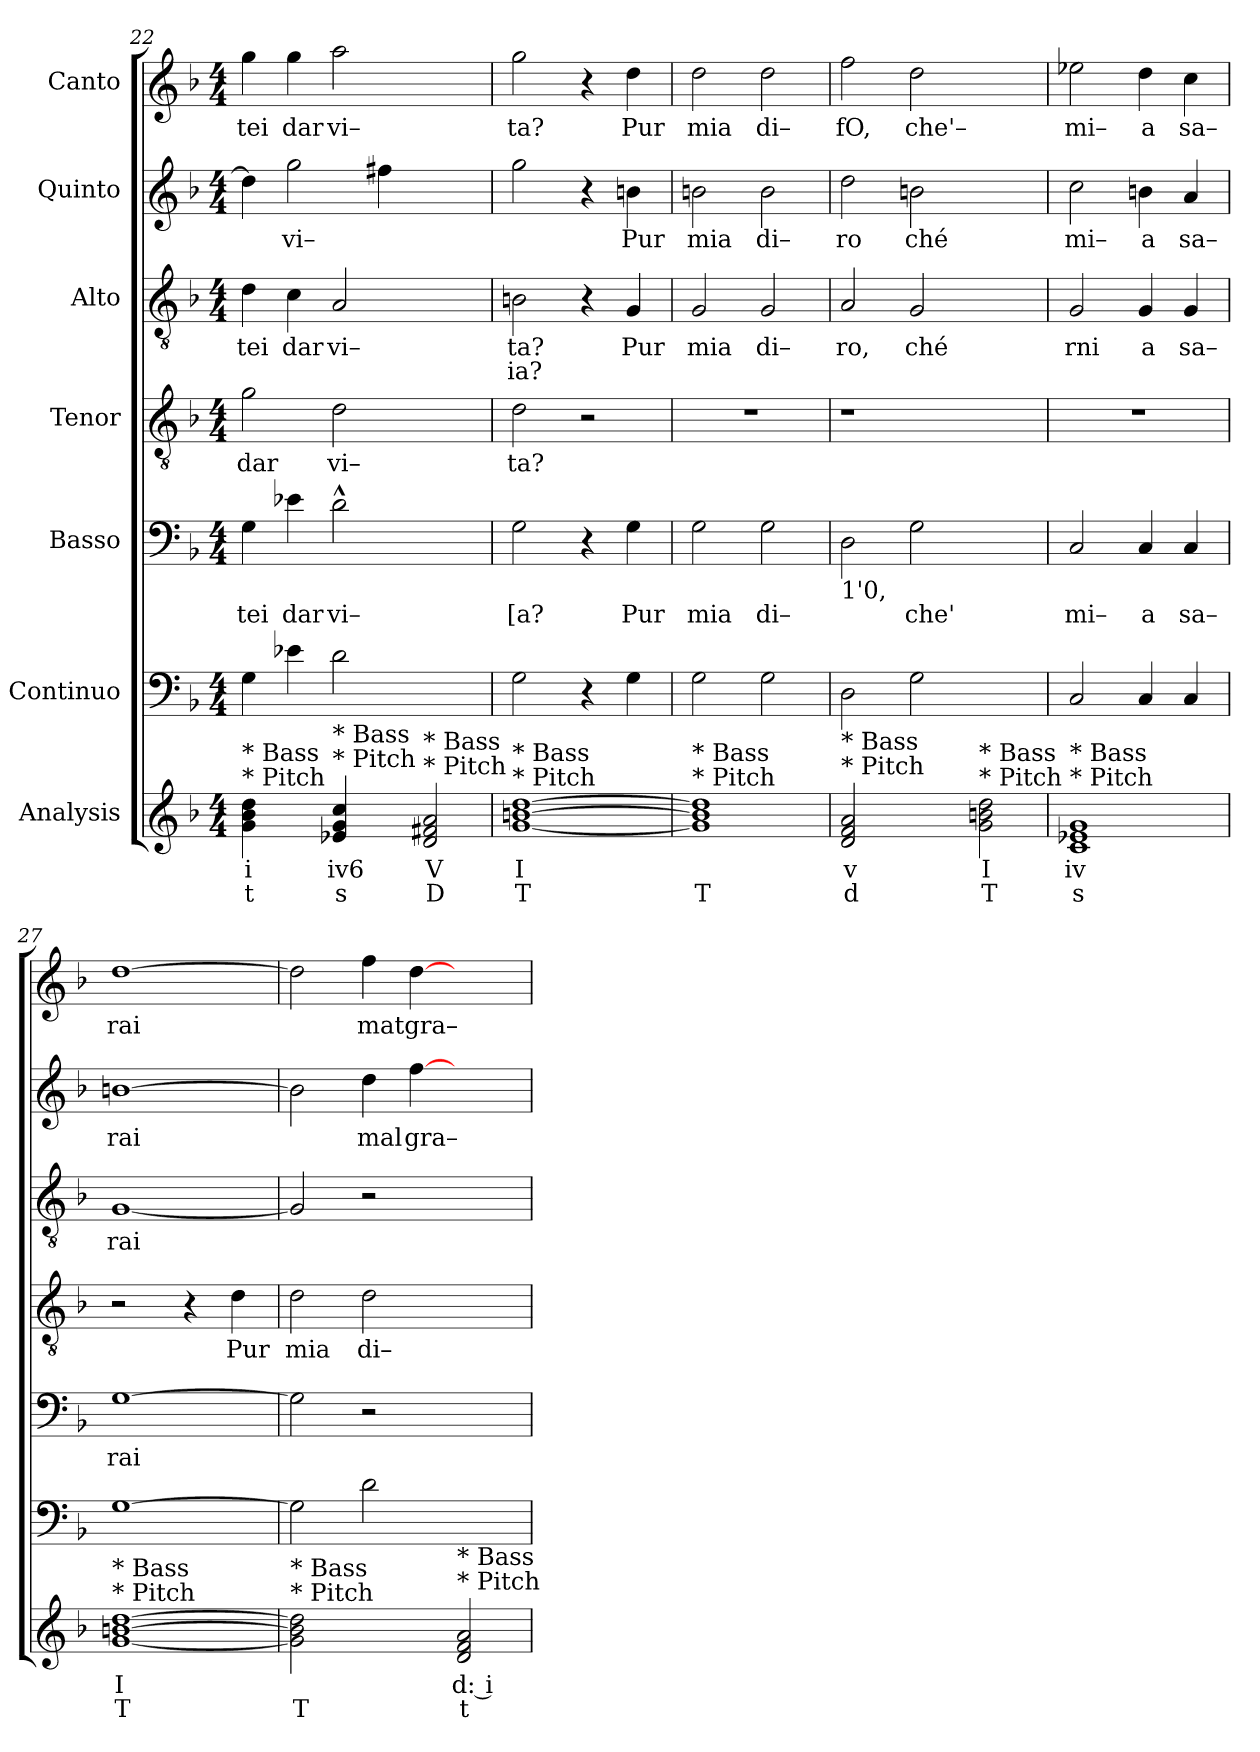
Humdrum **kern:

**kern	**text	**text	**kern	**kern	**text	**kern	**text	**kern	**text	**text	**kern	**text	**kern	**text
*part7	*part7	*part7	*part6	*part5	*part5	*part4	*part4	*part3	*part3	*part3	*part2	*part2	*part1	*part1
*staff7	*staff7	*staff7	*staff6	*staff5	*staff5	*staff4	*staff4	*staff3	*staff3	*staff3	*staff2	*staff2	*staff1	*staff1
*I"Analysis	*	*	*I"Continuo	*I"Basso	*	*I"Tenor	*	*I"Alto	*	*	*I"Quinto	*	*I"Canto	*
*	*	*	*clefF4	*clefF4	*	*clefGv2	*	*clefGv2	*	*	*clefG2	*	*clefG2	*
*k[b-]	*	*	*k[b-]	*k[b-]	*	*k[b-]	*	*k[b-]	*	*	*k[b-]	*	*k[b-]	*
*	*	*	*F:	*F:	*	*F:	*	*F:	*	*	*F:	*	*F:	*
*M4/4	*	*	*M4/4	*M4/4	*	*M4/4	*	*M4/4	*	*	*M4/4	*	*M4/4	*
=22	=22	=22	=22	=22	=22	=22	=22	=22	=22	=22	=22	=22	=22	=22
!	!	!	!	!	!LO:LY:b	!	!	!	!	!	!	!	!	!
!	!	!	!	!	!	!	!LO:LY:b	!	!	!	!	!	!	!
!	!	!	!	!	!	!	!	!	!LO:LY:b	!	!	!	!	!
!LO:TX:a:t=* Pitch	!	!	!	!	!	!	!	!	!	!	!	!	!	!
!LO:TX:a:t=* Bass	!	!	!	!	!	!	!	!	!	!	!	!	!	!
!	!	!	!	!	!	!	!	!	!	!	!	!	!	!LO:LY:b
4g 4b- 4dd	i	t	4G\	4G\	tei	2g\	dar	4d\	tei	.	4dd\]	.	4gg\	tei
!	!	!	!	!	!LO:LY:b	!	!	!	!	!	!	!	!	!
!	!	!	!	!	!	!	!	!	!LO:LY:b	!	!	!	!	!
!	!	!	!	!	!	!	!	!	!	!	!	!LO:LY:b	!	!
!	!	!	!	!	!	!	!	!	!	!	!	!	!	!LO:LY:b
4ryy	.	.	4e-X\	4e-X\	dar	.	.	4c\	dar	.	2gg\	vi–	4gg\	dar
!	!	!	!	!	!LO:LY:b	!	!	!	!	!	!	!	!	!
!	!	!	!	!	!	!	!LO:LY:b	!	!	!	!	!	!	!
!	!	!	!	!	!	!	!	!	!LO:LY:b	!	!	!	!	!
!LO:TX:a:t=* Pitch	!	!	!	!	!	!	!	!	!	!	!	!	!	!
!LO:TX:a:t=* Bass	!	!	!	!	!	!	!	!	!	!	!	!	!	!
!	!	!	!	!	!	!	!	!	!	!	!	!	!	!LO:LY:b
4e-X 4g 4cc	iv6	s	2d\	2d^^\	vi–	2d\	vi–	2A/	vi–	.	.	.	2aa\	vi–
4ryy	.	.	.	.	.	.	.	.	.	.	4ff#X\	.	.	.
!LO:TX:a:t=* Pitch	!	!	!	!	!	!	!	!	!	!	!	!	!	!
!LO:TX:a:t=* Bass	!	!	!	!	!	!	!	!	!	!	!	!	!	!
2d 2f#X 2a	V	D	2ryy	2ryy	.	2ryy	.	2ryy	.	.	2ryy	.	2ryy	.
=23	=23	=23	=23	=23	=23	=23	=23	=23	=23	=23	=23	=23	=23	=23
!	!	!	!	!	!LO:LY:b	!	!	!	!	!	!	!	!	!
!	!	!	!	!	!	!	!LO:LY:b	!	!	!	!	!	!	!
!	!	!	!	!	!	!	!	!	!LO:LY:b	!LO:LY:b	!	!	!	!
!LO:TX:a:t=* Pitch	!	!	!	!	!	!	!	!	!	!	!	!	!	!
!LO:TX:a:t=* Bass	!	!	!	!	!	!	!	!	!	!	!	!	!	!
!	!	!	!	!	!	!	!	!	!	!	!	!	!	!LO:LY:b
[1g [1bn [1dd	I	T	2G\	2G\	[a?	2d\	ta?	2Bn\	ta?	ia?	2gg\	.	2gg\	ta?
.	.	.	4r	4r	.	2r	.	4r	.	.	4r	.	4r	.
!	!	!	!	!	!LO:LY:b	!	!	!	!	!	!	!	!	!
!	!	!	!	!	!	!	!	!	!LO:LY:b	!	!	!	!	!
!	!	!	!	!	!	!	!	!	!	!	!	!LO:LY:b	!	!
!	!	!	!	!	!	!	!	!	!	!	!	!	!	!LO:LY:b
.	.	.	4G\	4G\	Pur	.	.	4G/	Pur	.	4bn\	Pur	4dd\	Pur
=24	=24	=24	=24	=24	=24	=24	=24	=24	=24	=24	=24	=24	=24	=24
!	!	!	!	!	!LO:LY:b	!	!	!	!	!	!	!	!	!
!	!	!	!	!	!	!	!	!	!LO:LY:b	!	!	!	!	!
!	!	!	!	!	!	!	!	!	!	!	!	!LO:LY:b	!	!
!LO:TX:a:t=* Pitch	!	!	!	!	!	!	!	!	!	!	!	!	!	!
!LO:TX:a:t=* Bass	!	!	!	!	!	!	!	!	!	!	!	!	!	!
!	!	!	!	!	!	!	!	!	!	!	!	!	!	!LO:LY:b
1g] 1b] 1dd]	.	T	2G\	2G\	mia	1r	.	2G/	mia	.	2bn\	mia	2dd\	mia
!	!	!	!	!	!LO:LY:b	!	!	!	!	!	!	!	!	!
!	!	!	!	!	!	!	!	!	!LO:LY:b	!	!	!	!	!
!	!	!	!	!	!	!	!	!	!	!	!	!LO:LY:b	!	!
!	!	!	!	!	!	!	!	!	!	!	!	!	!	!LO:LY:b
.	.	.	2G\	2G\	di–	.	.	2G/	di–	.	2b\	di–	2dd\	di–
=25	=25	=25	=25	=25	=25	=25	=25	=25	=25	=25	=25	=25	=25	=25
!	!	!	!	!	!	!	!	!	!LO:LY:b	!	!	!	!	!
!	!	!	!	!	!	!	!	!	!	!	!	!LO:LY:b	!	!
!	!	!	!	!LO:TX:b:t=1'0,	!	!	!	!	!	!	!	!	!	!
!LO:TX:a:t=* Pitch	!	!	!	!	!	!	!	!	!	!	!	!	!	!
!LO:TX:a:t=* Bass	!	!	!	!	!	!	!	!	!	!	!	!	!	!
!	!	!	!	!	!	!	!	!	!	!	!	!	!	!LO:LY:b
2d 2f 2a	v	d	2D\	2D\	.	1r	.	2A/	ro,	.	2dd\	ro	2ff\	fO,
!	!	!	!	!	!LO:LY:b	!	!	!	!	!	!	!	!	!
!	!	!	!	!	!	!	!	!	!LO:LY:b	!	!	!	!	!
!	!	!	!	!	!	!	!	!	!	!	!	!LO:LY:b	!	!
!	!	!	!	!	!	!	!	!	!	!	!	!	!	!LO:LY:b
2ryy	.	.	2G\	2G\	che'	.	.	2G/	ché	.	2bn\	ché	2dd\	che'–
!LO:TX:a:t=* Pitch	!	!	!	!	!	!	!	!	!	!	!	!	!	!
!LO:TX:a:t=* Bass	!	!	!	!	!	!	!	!	!	!	!	!	!	!
2g 2bn 2dd	I	T	2ryy	2ryy	.	2ryy	.	2ryy	.	.	2ryy	.	2ryy	.
=26	=26	=26	=26	=26	=26	=26	=26	=26	=26	=26	=26	=26	=26	=26
!	!	!	!	!	!LO:LY:b	!	!	!	!	!	!	!	!	!
!	!	!	!	!	!	!	!	!	!LO:LY:b	!	!	!	!	!
!	!	!	!	!	!	!	!	!	!	!	!	!LO:LY:b	!	!
!LO:TX:a:t=* Pitch	!	!	!	!	!	!	!	!	!	!	!	!	!	!
!LO:TX:a:t=* Bass	!	!	!	!	!	!	!	!	!	!	!	!	!	!
!	!	!	!	!	!	!	!	!	!	!	!	!	!	!LO:LY:b
1c 1e-X 1g	iv	s	2C/	2C/	mi–	1r	.	2G/	rni	.	2cc\	mi–	2ee-X\	mi–
!	!	!	!	!	!LO:LY:b	!	!	!	!	!	!	!	!	!
!	!	!	!	!	!	!	!	!	!LO:LY:b	!	!	!	!	!
!	!	!	!	!	!	!	!	!	!	!	!	!LO:LY:b	!	!
!	!	!	!	!	!	!	!	!	!	!	!	!	!	!LO:LY:b
.	.	.	4C/	4C/	a	.	.	4G/	a	.	4bn\	a	4dd\	a
!	!	!	!	!	!LO:LY:b	!	!	!	!	!	!	!	!	!
!	!	!	!	!	!	!	!	!	!LO:LY:b	!	!	!	!	!
!	!	!	!	!	!	!	!	!	!	!	!	!LO:LY:b	!	!
!	!	!	!	!	!	!	!	!	!	!	!	!	!	!LO:LY:b
.	.	.	4C/	4C/	sa–	.	.	4G/	sa–	.	4a/	sa–	4cc\	sa–
=27	=27	=27	=27	=27	=27	=27	=27	=27	=27	=27	=27	=27	=27	=27
!	!	!	!	!	!LO:LY:b	!	!	!	!	!	!	!	!	!
!	!	!	!	!	!	!	!	!	!LO:LY:b	!	!	!	!	!
!	!	!	!	!	!	!	!	!	!	!	!	!LO:LY:b	!	!
!LO:TX:a:t=* Pitch	!	!	!	!	!	!	!	!	!	!	!	!	!	!
!LO:TX:a:t=* Bass	!	!	!	!	!	!	!	!	!	!	!	!	!	!
!	!	!	!	!	!	!	!	!	!	!	!	!	!	!LO:LY:b
[1g [1bn [1dd	I	T	[1G	[1G	rai	2r	.	[1G	rai	.	[1bn	rai	[1dd	rai
.	.	.	.	.	.	4r	.	.	.	.	.	.	.	.
!	!	!	!	!	!	!	!LO:LY:b	!	!	!	!	!	!	!
.	.	.	.	.	.	4d\	Pur	.	.	.	.	.	.	.
=28	=28	=28	=28	=28	=28	=28	=28	=28	=28	=28	=28	=28	=28	=28
!LO:TX:a:t=* Pitch	!	!	!	!	!	!	!	!	!	!	!	!	!	!
!LO:TX:a:t=* Bass	!	!	!	!	!	!	!	!	!	!	!	!	!	!
!	!	!	!	!	!	!	!LO:LY:b	!	!	!	!	!	!	!
2g] 2b] 2dd]	.	T	2G\]	2G\]	.	2d\	mia	2G/]	.	.	2b\]	.	2dd\]	.
!	!	!	!	!	!	!	!LO:LY:b	!	!	!	!	!	!	!
!	!	!	!	!	!	!	!	!	!	!	!	!LO:LY:b	!	!
!	!	!	!	!	!	!	!	!	!	!	!	!	!	!LO:LY:b
2ryy	.	.	2d\	2r	.	2d\	di–	2r	.	.	4dd\	mal	4ff\	mat
!	!	!	!	!	!	!	!	!	!	!	!	!LO:LY:b	!	!
!	!	!	!	!	!	!	!	!	!	!	!	!	!	!LO:LY:b
.	.	.	.	.	.	.	.	.	.	.	[4ff\	gra–	[4dd\	gra–
!LO:TX:a:t=* Pitch	!	!	!	!	!	!	!	!	!	!	!	!	!	!
!LO:TX:a:t=* Bass	!	!	!	!	!	!	!	!	!	!	!	!	!	!
2d 2f 2a	d: i	t	2ryy	2ryy	.	2ryy	.	2ryy	.	.	2ryy	.	2ryy	.
=	=	=	=	=	=	=	=	=	=	=	=	=	=	=
*-	*-	*-	*-	*-	*-	*-	*-	*-	*-	*-	*-	*-	*-	*-
